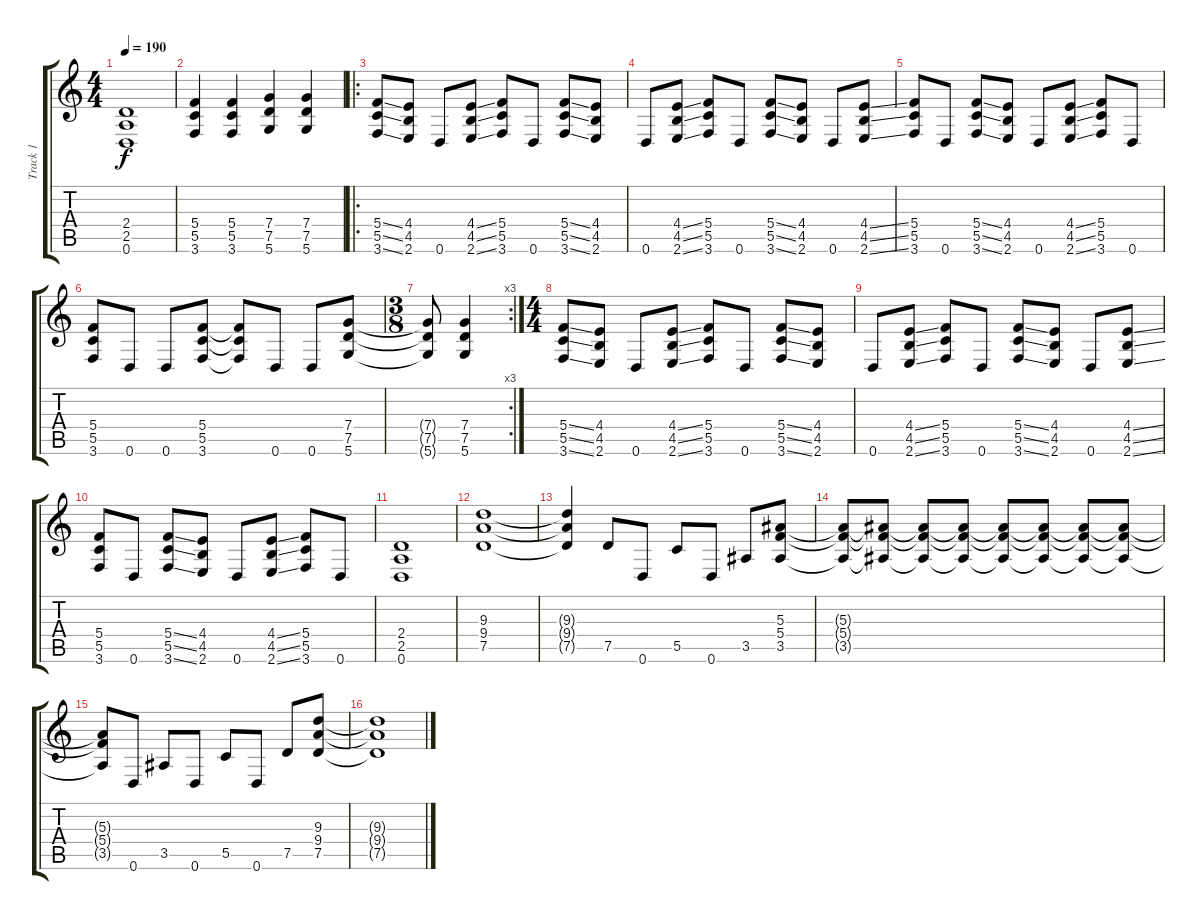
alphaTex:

\track ("Track 1" "Track 1") {instrument distortionguitar}
\staff {score tabs}
\tuning (D4 A3 F3 C3 G2 D2) {hide}
\ts (4 4)
\tempo 190
\clef g2
\ks c
(2.4 2.5 0.6).1{dy f} |
(5.4 5.5 3.6).4 (5.4 5.5 3.6).4 (7.4 7.5 5.6).4 (7.4 7.5 5.6).4 |
\ro
(5.4{ss} 5.5{ss} 3.6{ss}).8 (4.4 4.5 2.6).8 0.6.8 (4.4{ss} 4.5{ss} 2.6{ss}).8 (5.4 5.5 3.6).8 0.6.8 (5.4{ss} 5.5{ss} 3.6{ss}).8 (4.4 4.5 2.6).8 |
0.6.8 (4.4{ss} 4.5{ss} 2.6{ss}).8 (5.4 5.5 3.6).8 0.6.8 (5.4{ss} 5.5{ss} 3.6{ss}).8 (4.4 4.5 2.6).8 0.6.8 (4.4{ss} 4.5{ss} 2.6{ss}).8 |
(5.4 5.5 3.6).8 0.6.8 (5.4{ss} 5.5{ss} 3.6{ss}).8 (4.4 4.5 2.6).8 0.6.8 (4.4{ss} 4.5{ss} 2.6{ss}).8 (5.4 5.5 3.6).8 0.6.8 |
(5.4 5.5 3.6).8 0.6.8 0.6.8 (5.4 5.5 3.6).8 (5.4{t} 5.5{t} 3.6{t}).8 0.6.8 0.6.8 (7.4 7.5 5.6).8 |
\rc 3
\ts (3 8)
(7.4{t} 7.5{t} 5.6{t}).8 (7.4 7.5 5.6).4 |
\ts (4 4)
(5.4{ss} 5.5{ss} 3.6{ss}).8 (4.4 4.5 2.6).8 0.6.8 (4.4{ss} 4.5{ss} 2.6{ss}).8 (5.4 5.5 3.6).8 0.6.8 (5.4{ss} 5.5{ss} 3.6{ss}).8 (4.4 4.5 2.6).8 |
0.6.8 (4.4{ss} 4.5{ss} 2.6{ss}).8 (5.4 5.5 3.6).8 0.6.8 (5.4{ss} 5.5{ss} 3.6{ss}).8 (4.4 4.5 2.6).8 0.6.8 (4.4{ss} 4.5{ss} 2.6{ss}).8 |
(5.4 5.5 3.6).8 0.6.8 (5.4{ss} 5.5{ss} 3.6{ss}).8 (4.4 4.5 2.6).8 0.6.8 (4.4{ss} 4.5{ss} 2.6{ss}).8 (5.4 5.5 3.6).8 0.6.8 |
(2.4 2.5 0.6).1 |
(9.3 9.4 7.5).1 |
(9.3{t} 9.4{t} 7.5{t}).4 7.5.8 0.6.8 5.5.8 0.6.8 3.5.8 (5.3 5.4 3.5).8 |
(5.3{t} 5.4{t} 3.5{t}).8 (5.3{t} 5.4{t} 3.5{t}).8 (5.3{t} 5.4{t} 3.5{t}).8 (5.3{t} 5.4{t} 3.5{t}).8 (5.3{t} 5.4{t} 3.5{t}).8 (5.3{t} 5.4{t} 3.5{t}).8 (5.3{t} 5.4{t} 3.5{t}).8 (5.3{t} 5.4{t} 3.5{t}).8 |
(5.3{t} 5.4{t} 3.5{t}).8 0.6.8 3.5.8 0.6.8 5.5.8 0.6.8 7.5.8 (9.3 9.4 7.5).8 |
(9.3{t} 9.4{t} 7.5{t}).1
